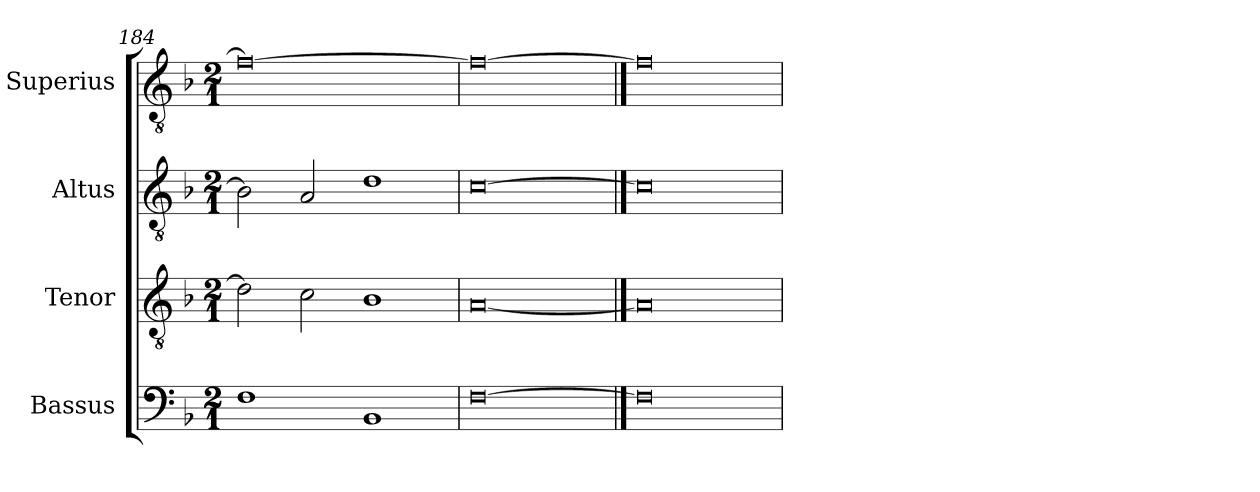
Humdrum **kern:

**kern	**kern	**kern	**kern
*part4	*part3	*part2	*part1
*staff4	*staff3	*staff2	*staff1
*I"Bassus	*I"Tenor	*I"Altus	*I"Superius
*I'B	*I'T	*I'A	*I'S
*clefF4	*clefGv2	*clefGv2	*clefGv2
*k[b-]	*k[b-]	*k[b-]	*k[b-]
*F:	*F:	*F:	*F:
*M2/1	*M2/1	*M2/1	*M2/1
=184	=184	=184	=184
1F	2d]	2B-]	0f_
.	2c	2A	.
1BB-	1B-	1d	.
=185	=185	=185	=185
[0F	[0A	[0c	0f_
==186	==186	==186	==186
0F]	0A]	0c]	0f]
=	=	=	=
*-	*-	*-	*-
